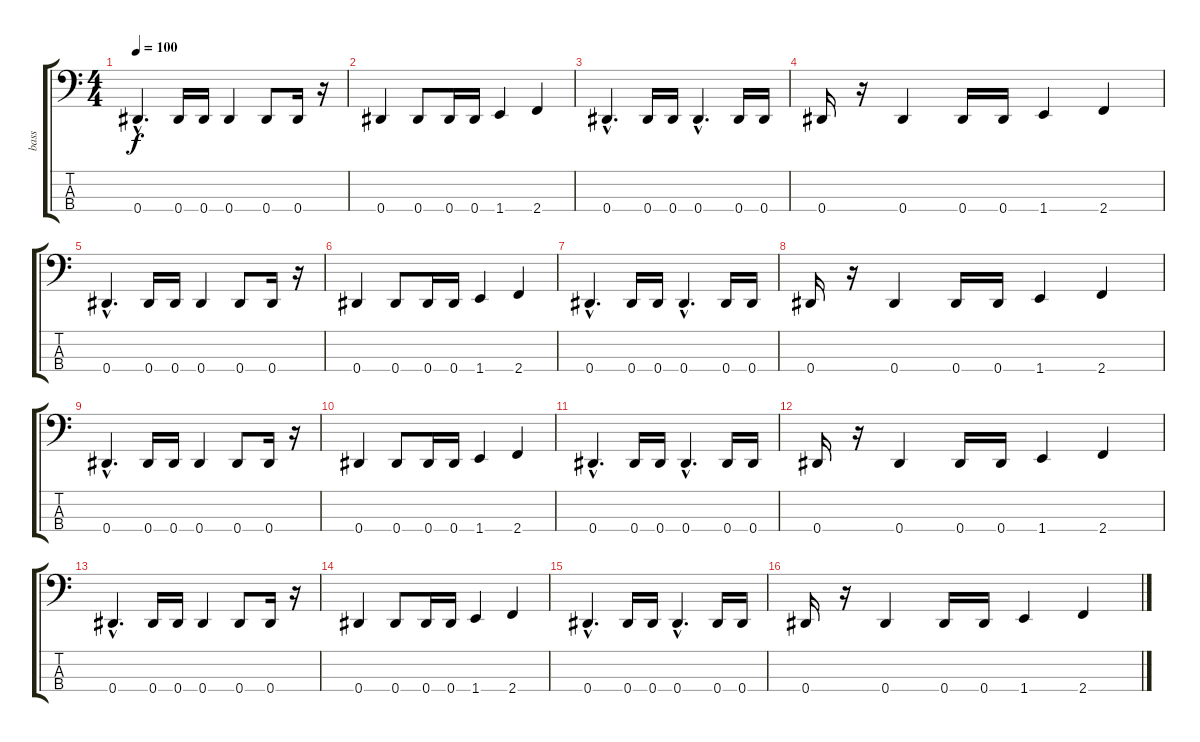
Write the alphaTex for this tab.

\track ("bass" "bass") {instrument slapbass2}
\staff {score tabs}
\tuning (Gb2 Db2 Ab1 Eb1) {hide}
\ts (4 4)
\tempo 100
\clef f4
\ks c
0.4{hac}.4{d dy f} 0.4.16 0.4.16 0.4.4 0.4.8 0.4.16 r.16 |
0.4.4 0.4.8 0.4.16 0.4.16 1.4.4 2.4.4 |
0.4{hac}.4{d} 0.4.16 0.4.16 0.4{hac}.4{d} 0.4.16 0.4.16 |
0.4.16 r.16 0.4.4 0.4.16 0.4.16 1.4.4 2.4.4 |
0.4{hac}.4{d} 0.4.16 0.4.16 0.4.4 0.4.8 0.4.16 r.16 |
0.4.4 0.4.8 0.4.16 0.4.16 1.4.4 2.4.4 |
0.4{hac}.4{d} 0.4.16 0.4.16 0.4{hac}.4{d} 0.4.16 0.4.16 |
0.4.16 r.16 0.4.4 0.4.16 0.4.16 1.4.4 2.4.4 |
0.4{hac}.4{d} 0.4.16 0.4.16 0.4.4 0.4.8 0.4.16 r.16 |
0.4.4 0.4.8 0.4.16 0.4.16 1.4.4 2.4.4 |
0.4{hac}.4{d} 0.4.16 0.4.16 0.4{hac}.4{d} 0.4.16 0.4.16 |
0.4.16 r.16 0.4.4 0.4.16 0.4.16 1.4.4 2.4.4 |
0.4{hac}.4{d} 0.4.16 0.4.16 0.4.4 0.4.8 0.4.16 r.16 |
0.4.4 0.4.8 0.4.16 0.4.16 1.4.4 2.4.4 |
0.4{hac}.4{d} 0.4.16 0.4.16 0.4{hac}.4{d} 0.4.16 0.4.16 |
0.4.16 r.16 0.4.4 0.4.16 0.4.16 1.4.4 2.4.4
